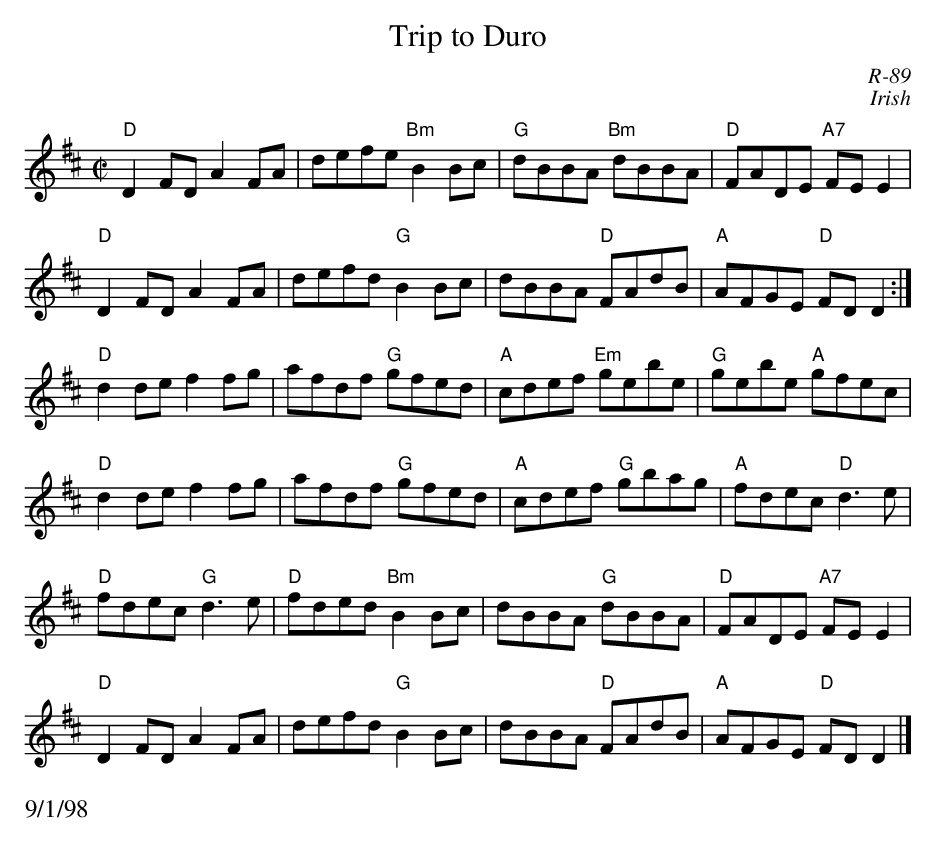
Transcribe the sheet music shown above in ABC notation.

X:1
T: Trip to Duro
C: R-89
C: Irish
M: C|
K: D
"D"D2FD A2FA| defe "Bm"B2Bc| "G"dBBA "Bm"dBBA| "D"FADE "A7"FEE2|
"D"D2FD A2FA| defd "G"B2Bc|  dBBA "D"FAdB| "A"AFGE "D"FDD2 :|
\
"D"d2de f2fg| afdf "G"gfed| "A"cdef "Em"gebe| "G"gebe "A"gfec|
"D"d2de f2fg| afdf "G"gfed| "A"cdef "G"gbag| "A"fdec "D"d3e|
"D"fdec "G"d3e| "D"fded "Bm"B2Bc| dBBA "G"dBBA| "D"FADE "A7"FEE2|
"D"D2FD A2FA| defd "G"B2Bc| dBBA "D"FAdB| "A"AFGE "D"FDD2|]
